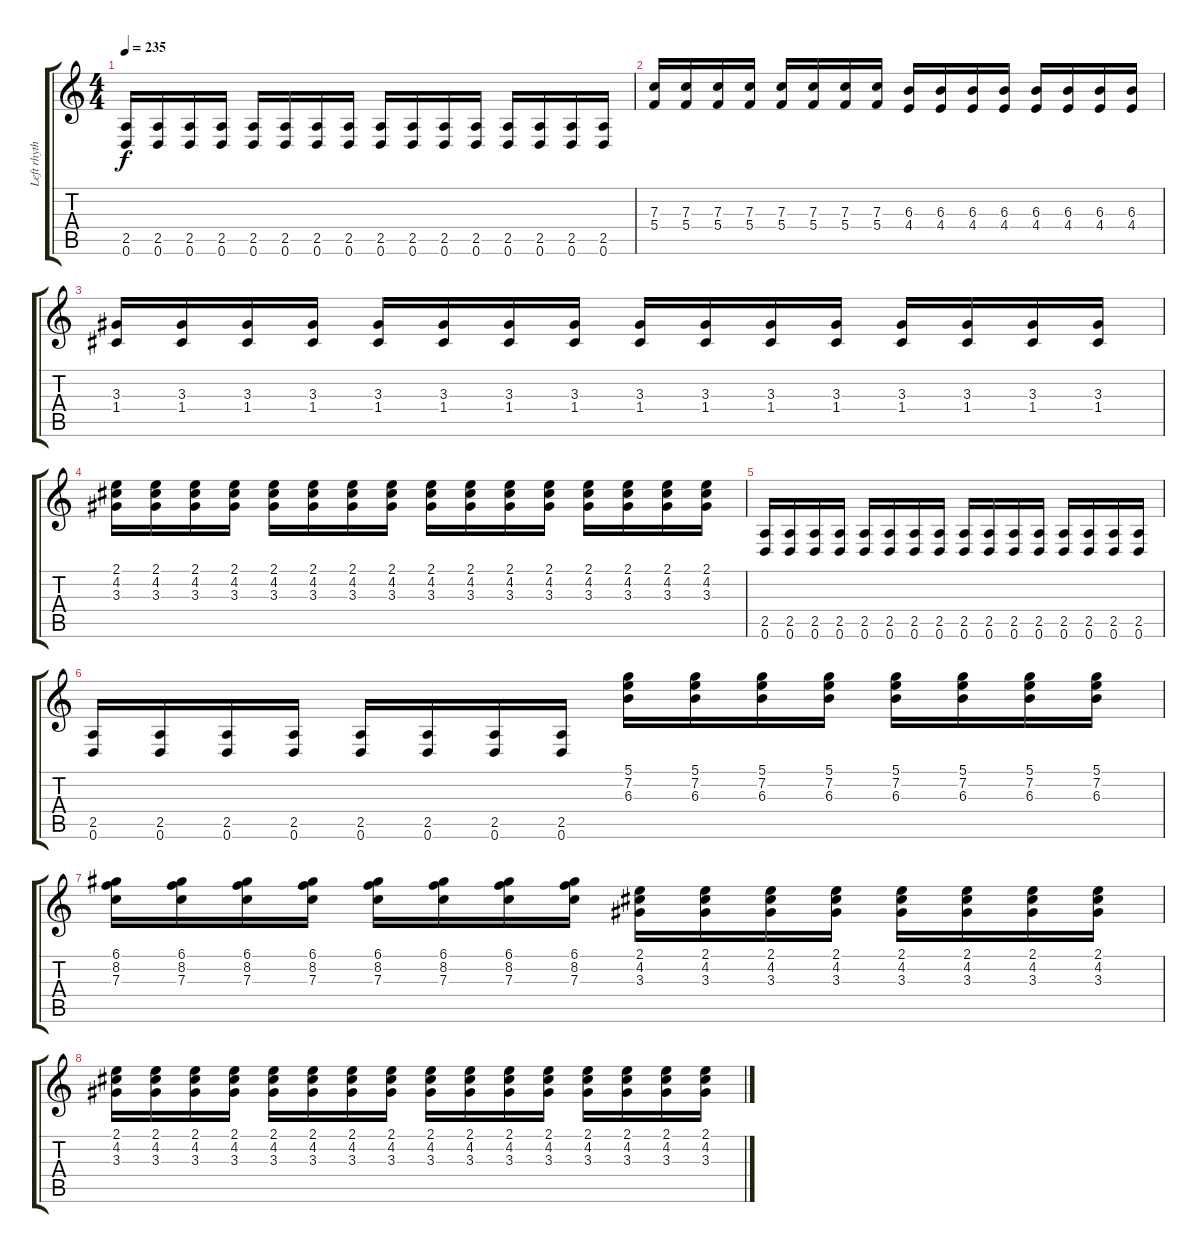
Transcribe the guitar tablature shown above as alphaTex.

\track ("Left rhythm" "Left rhyth") {instrument distortionguitar}
\staff {score tabs}
\tuning (D4 A3 F3 C3 G2 D2) {hide}
\ts (4 4)
\tempo 235
\clef g2
\ks c
(2.5 0.6).16{dy f} (2.5 0.6).16 (2.5 0.6).16 (2.5 0.6).16 (2.5 0.6).16 (2.5 0.6).16 (2.5 0.6).16 (2.5 0.6).16 (2.5 0.6).16 (2.5 0.6).16 (2.5 0.6).16 (2.5 0.6).16 (2.5 0.6).16 (2.5 0.6).16 (2.5 0.6).16 (2.5 0.6).16 |
(7.3 5.4).16 (7.3 5.4).16 (7.3 5.4).16 (7.3 5.4).16 (7.3 5.4).16 (7.3 5.4).16 (7.3 5.4).16 (7.3 5.4).16 (6.3 4.4).16 (6.3 4.4).16 (6.3 4.4).16 (6.3 4.4).16 (6.3 4.4).16 (6.3 4.4).16 (6.3 4.4).16 (6.3 4.4).16 |
(3.3 1.4).16 (3.3 1.4).16 (3.3 1.4).16 (3.3 1.4).16 (3.3 1.4).16 (3.3 1.4).16 (3.3 1.4).16 (3.3 1.4).16 (3.3 1.4).16 (3.3 1.4).16 (3.3 1.4).16 (3.3 1.4).16 (3.3 1.4).16 (3.3 1.4).16 (3.3 1.4).16 (3.3 1.4).16 |
(2.1 4.2 3.3).16 (2.1 4.2 3.3).16 (2.1 4.2 3.3).16 (2.1 4.2 3.3).16 (2.1 4.2 3.3).16 (2.1 4.2 3.3).16 (2.1 4.2 3.3).16 (2.1 4.2 3.3).16 (2.1 4.2 3.3).16 (2.1 4.2 3.3).16 (2.1 4.2 3.3).16 (2.1 4.2 3.3).16 (2.1 4.2 3.3).16 (2.1 4.2 3.3).16 (2.1 4.2 3.3).16 (2.1 4.2 3.3).16 |
(2.5 0.6).16 (2.5 0.6).16 (2.5 0.6).16 (2.5 0.6).16 (2.5 0.6).16 (2.5 0.6).16 (2.5 0.6).16 (2.5 0.6).16 (2.5 0.6).16 (2.5 0.6).16 (2.5 0.6).16 (2.5 0.6).16 (2.5 0.6).16 (2.5 0.6).16 (2.5 0.6).16 (2.5 0.6).16 |
(2.5 0.6).16 (2.5 0.6).16 (2.5 0.6).16 (2.5 0.6).16 (2.5 0.6).16 (2.5 0.6).16 (2.5 0.6).16 (2.5 0.6).16 (5.1 7.2 6.3).16 (5.1 7.2 6.3).16 (5.1 7.2 6.3).16 (5.1 7.2 6.3).16 (5.1 7.2 6.3).16 (5.1 7.2 6.3).16 (5.1 7.2 6.3).16 (5.1 7.2 6.3).16 |
(6.1 8.2 7.3).16 (6.1 8.2 7.3).16 (6.1 8.2 7.3).16 (6.1 8.2 7.3).16 (6.1 8.2 7.3).16 (6.1 8.2 7.3).16 (6.1 8.2 7.3).16 (6.1 8.2 7.3).16 (2.1 4.2 3.3).16 (2.1 4.2 3.3).16 (2.1 4.2 3.3).16 (2.1 4.2 3.3).16 (2.1 4.2 3.3).16 (2.1 4.2 3.3).16 (2.1 4.2 3.3).16 (2.1 4.2 3.3).16 |
(2.1 4.2 3.3).16 (2.1 4.2 3.3).16 (2.1 4.2 3.3).16 (2.1 4.2 3.3).16 (2.1 4.2 3.3).16 (2.1 4.2 3.3).16 (2.1 4.2 3.3).16 (2.1 4.2 3.3).16 (2.1 4.2 3.3).16 (2.1 4.2 3.3).16 (2.1 4.2 3.3).16 (2.1 4.2 3.3).16 (2.1 4.2 3.3).16 (2.1 4.2 3.3).16 (2.1 4.2 3.3).16 (2.1 4.2 3.3).16
